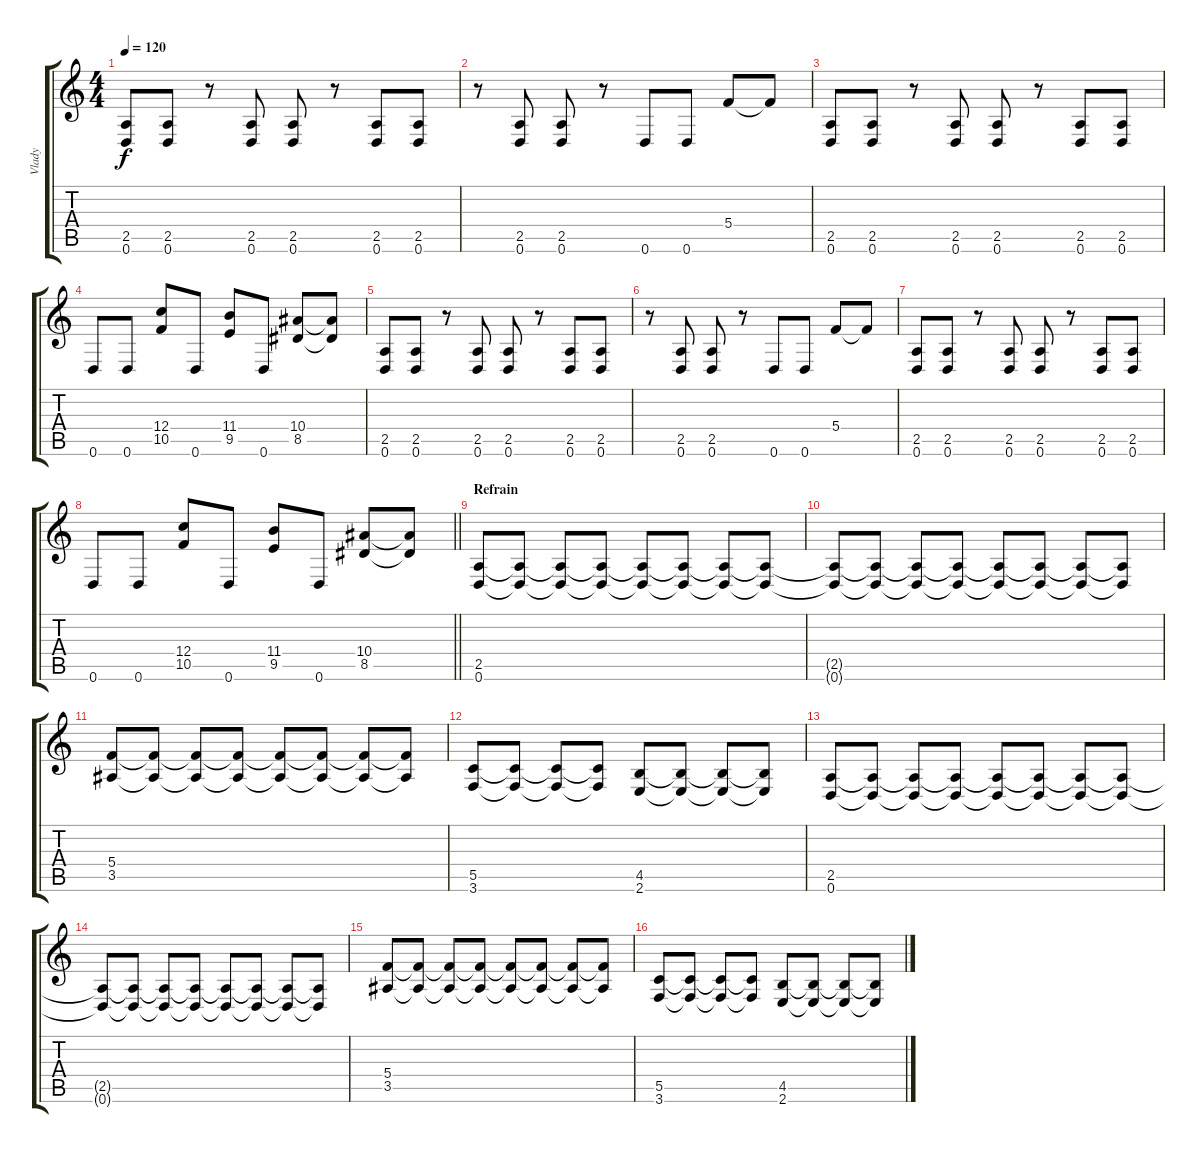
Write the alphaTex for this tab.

\track ("Vlady" "Vlady") {instrument electricguitarjazz}
\staff {score tabs}
\tuning (D4 A3 F3 C3 G2 D2) {hide}
\ts (4 4)
\tempo 120
\clef g2
\ks c
(2.5 0.6).8{dy f instrument distortionguitar} (2.5 0.6).8 r.8 (2.5 0.6).8 (2.5 0.6).8 r.8 (2.5 0.6).8 (2.5 0.6).8 |
r.8 (2.5 0.6).8 (2.5 0.6).8 r.8 0.6.8 0.6.8 5.4.8 5.4{t}.8 |
(2.5 0.6).8 (2.5 0.6).8 r.8 (2.5 0.6).8 (2.5 0.6).8 r.8 (2.5 0.6).8 (2.5 0.6).8 |
0.6.8 0.6.8 (12.4 10.5).8 0.6.8 (11.4 9.5).8 0.6.8 (10.4 8.5).8 (10.4{t} 8.5{t}).8 |
(2.5 0.6).8{instrument distortionguitar} (2.5 0.6).8 r.8 (2.5 0.6).8 (2.5 0.6).8 r.8 (2.5 0.6).8 (2.5 0.6).8 |
r.8 (2.5 0.6).8 (2.5 0.6).8 r.8 0.6.8 0.6.8 5.4.8 5.4{t}.8 |
(2.5 0.6).8 (2.5 0.6).8 r.8 (2.5 0.6).8 (2.5 0.6).8 r.8 (2.5 0.6).8 (2.5 0.6).8 |
\barLineRight lightlight
0.6.8 0.6.8 (12.4 10.5).8 0.6.8 (11.4 9.5).8 0.6.8 (10.4 8.5).8 (10.4{t} 8.5{t}).8 |
\section ("" "Refrain")
(2.5 0.6).8 (2.5{t} 0.6{t}).8 (2.5{t} 0.6{t}).8 (2.5{t} 0.6{t}).8 (2.5{t} 0.6{t}).8 (2.5{t} 0.6{t}).8 (2.5{t} 0.6{t}).8 (2.5{t} 0.6{t}).8 |
(2.5{t} 0.6{t}).8 (2.5{t} 0.6{t}).8 (2.5{t} 0.6{t}).8 (2.5{t} 0.6{t}).8 (2.5{t} 0.6{t}).8 (2.5{t} 0.6{t}).8 (2.5{t} 0.6{t}).8 (2.5{t} 0.6{t}).8 |
(5.4 3.5).8 (5.4{t} 3.5{t}).8 (5.4{t} 3.5{t}).8 (5.4{t} 3.5{t}).8 (5.4{t} 3.5{t}).8 (5.4{t} 3.5{t}).8 (5.4{t} 3.5{t}).8 (5.4{t} 3.5{t}).8 |
(5.5 3.6).8 (5.5{t} 3.6{t}).8 (5.5{t} 3.6{t}).8 (5.5{t} 3.6{t}).8 (4.5 2.6).8 (4.5{t} 2.6{t}).8 (4.5{t} 2.6{t}).8 (4.5{t} 2.6{t}).8 |
(2.5 0.6).8 (2.5{t} 0.6{t}).8 (2.5{t} 0.6{t}).8 (2.5{t} 0.6{t}).8 (2.5{t} 0.6{t}).8 (2.5{t} 0.6{t}).8 (2.5{t} 0.6{t}).8 (2.5{t} 0.6{t}).8 |
(2.5{t} 0.6{t}).8 (2.5{t} 0.6{t}).8 (2.5{t} 0.6{t}).8 (2.5{t} 0.6{t}).8 (2.5{t} 0.6{t}).8 (2.5{t} 0.6{t}).8 (2.5{t} 0.6{t}).8 (2.5{t} 0.6{t}).8 |
(5.4 3.5).8 (5.4{t} 3.5{t}).8 (5.4{t} 3.5{t}).8 (5.4{t} 3.5{t}).8 (5.4{t} 3.5{t}).8 (5.4{t} 3.5{t}).8 (5.4{t} 3.5{t}).8 (5.4{t} 3.5{t}).8 |
(5.5 3.6).8 (5.5{t} 3.6{t}).8 (5.5{t} 3.6{t}).8 (5.5{t} 3.6{t}).8 (4.5 2.6).8 (4.5{t} 2.6{t}).8 (4.5{t} 2.6{t}).8 (4.5{t} 2.6{t}).8
